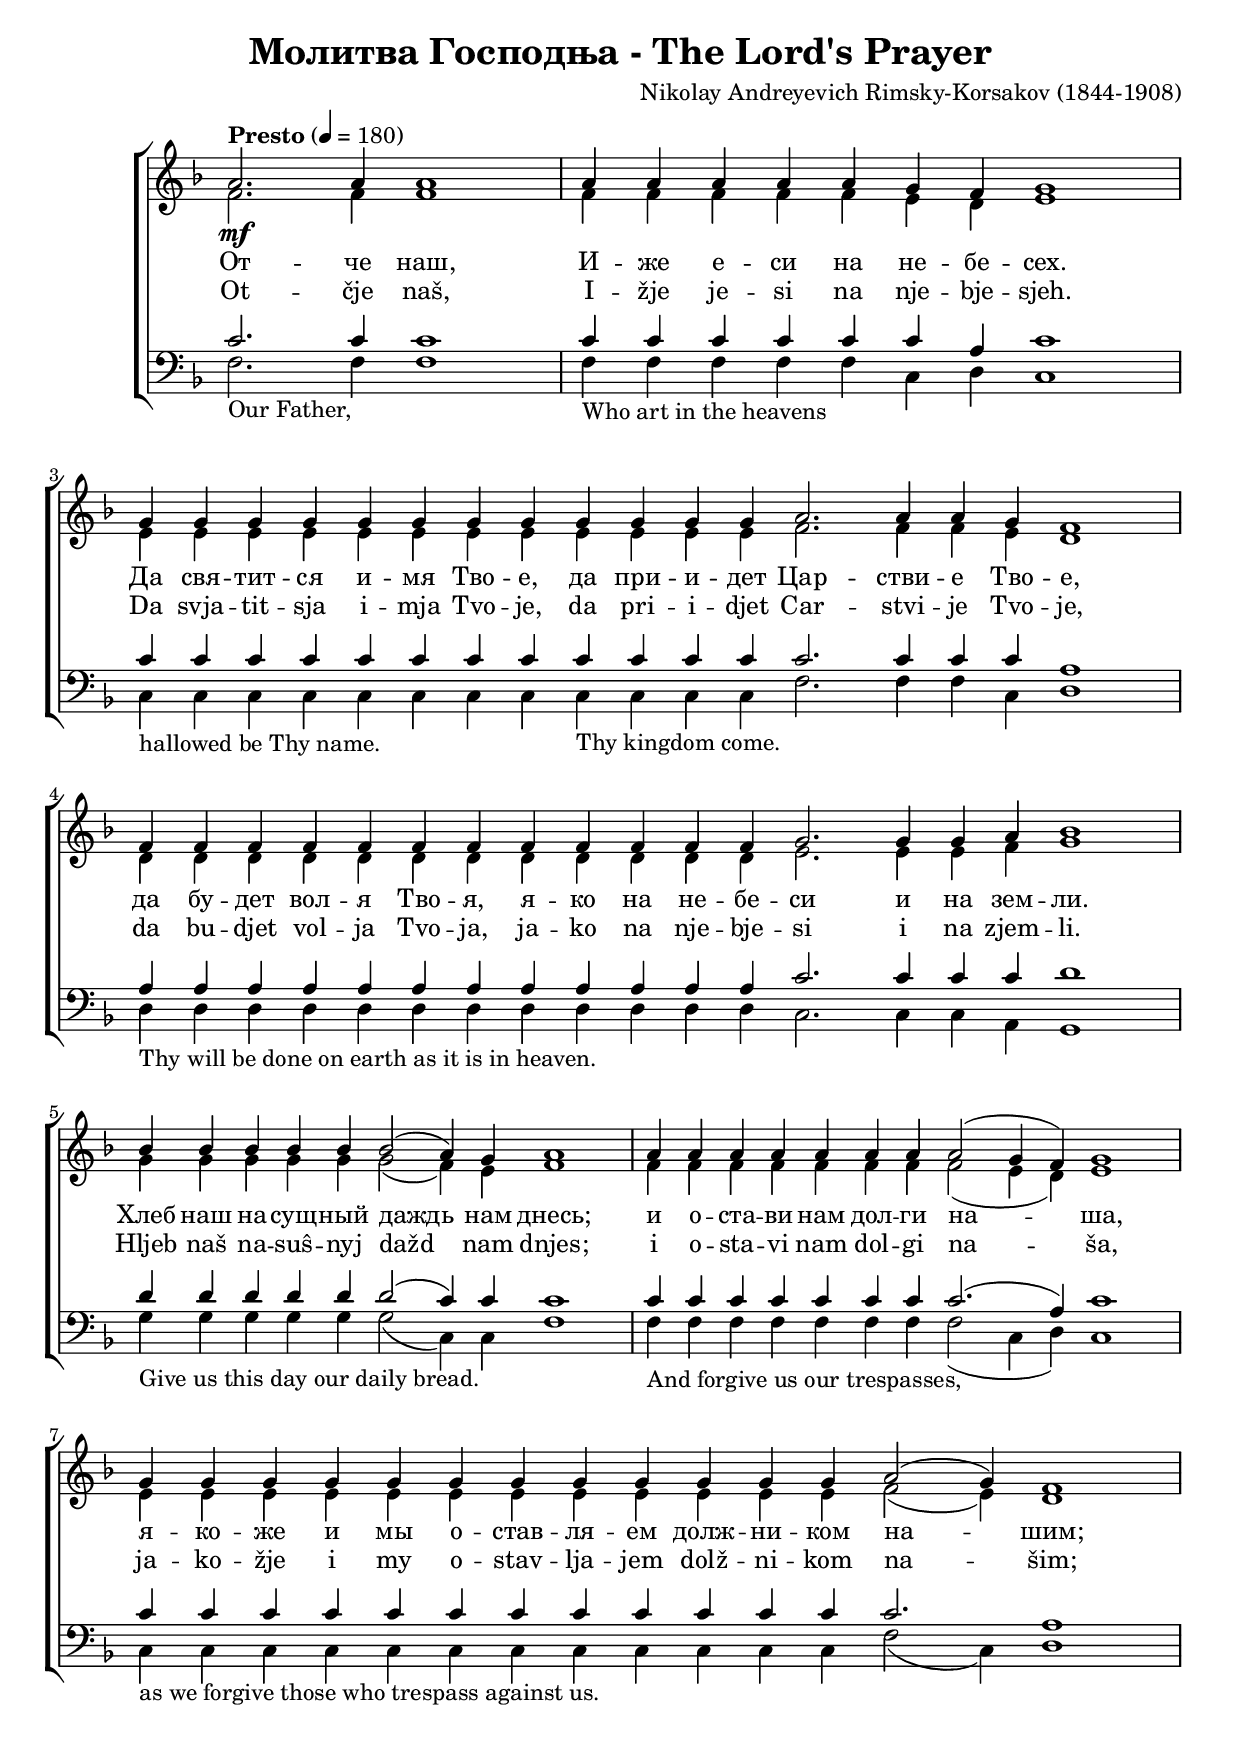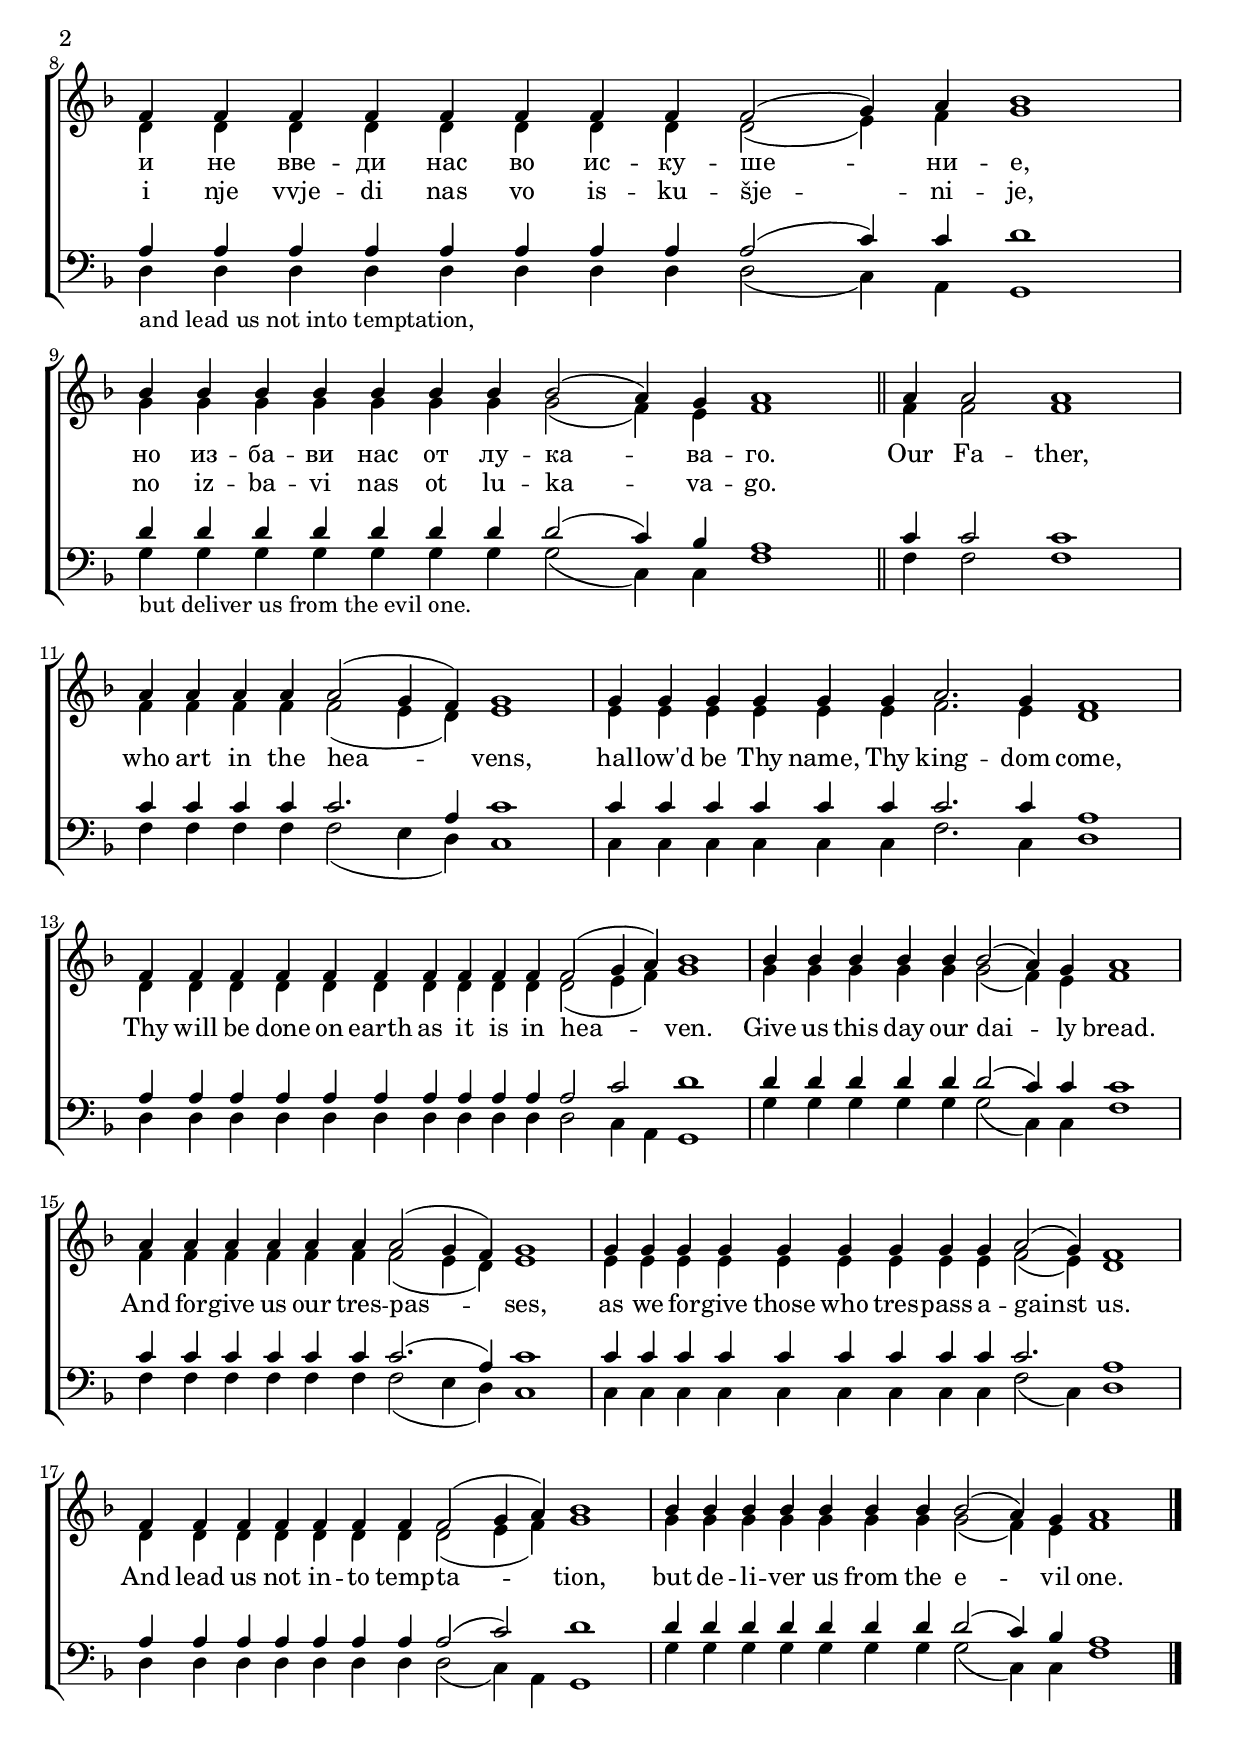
\version "2.18.2"

global = {
	\key f \major 
	\tempo Presto 4 = 180
}

\header {
	title = "Молитва Господња - The Lord's Prayer"
	%subtitle = "Отче наш - Otche nash"
	composer = "Nikolay Andreyevich Rimsky-Korsakov (1844-1908)"
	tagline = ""
}

\paper {
	system-count = #11
	page-count = #2
}

Cyrillic = \lyricmode {
	От -- че наш, И -- же е -- си на не -- бе -- сех.
	Да свя -- тит -- ся и -- мя Тво -- е,
	да при -- и -- дет Цар -- стви -- е Тво -- е,
	да бу -- дет вол -- я Тво -- я, я -- ко на не -- бе -- си и на зем -- ли.
	Хлеб наш на -- сущ -- ный даждь нам днесь;
	и о -- ста -- ви нам дол -- ги на -- ша,
	я -- ко -- же и мы о -- став -- ля -- ем долж -- ни -- ком на -- шим;
	и не вве -- ди нас во ис -- ку -- ше -- ни -- е,
	но из -- ба -- ви нас от лу -- ка -- ва -- го.
	%Ибо Твое есть Царство и сила и слава во веки. Аминь.

%NOTE: Latin lyrics may be disabled, so the English verse is included here.
	Our Fa -- ther, who art in the hea -- vens,
	hal -- low'd be Thy name, Thy king -- dom come,
	Thy will be done on earth as it is in hea -- ven.
	Give us this day our dai -- ly bread.
	And for -- give us our tres -- pas -- ses,
	as we for -- give those who tres -- pass a -- gainst us.
	And lead us not in -- to temp -- ta -- tion,
	but de -- li -- ver us from the e -- vil one.
}

Latin = \lyricmode {
	Ot -- čje naš, I -- žje je -- si na nje -- bje -- sjeh.
	Da svja -- tit -- sja i -- mja Tvo -- je,
	da pri -- i -- djet Car -- stvi -- je Tvo -- je,
	da bu -- djet vol -- ja Tvo -- ja, ja -- ko na nje -- bje -- si i na zjem -- li.
	Hljeb naš na -- suŝ -- nyj dažd nam dnjes;
	i o -- sta -- vi nam dol -- gi na -- ša,
	ja -- ko -- žje i my o -- stav -- lja -- jem dolž -- ni -- kom na -- šim;
	i nje vvje -- di nas vo is -- ku -- šje -- ni -- je,
	no iz -- ba -- vi nas ot lu -- ka -- va -- go.
	%Ibo Tvoje jest Carstvo i sila i slava vo vjeki. Amin.
}

sopMusic = \relative {
	\time 8/4 a'2.\mf a4 a1 \bar "|"
	\time 11/4 a4 a a a a g f g1 \bar "|"
	\time 22/4 g4 g g g g g g g g g g g a2. a4 a g f1 \bar "|"
	\time 22/4 f4 f f f f f f f f f f f g2. g4 g a bes1 \bar "|"
	\time 13/4 bes4 bes bes bes bes bes2 (a4) g a1  \bar "|"
	\time 15/4 a4 a a a a a a a2 (g4 f) g1 \bar "|"
	\time 19/4 g4 g g g g g g g g g g g a2 (g4) f1 \bar "|"
	\time 16/4 f4 f f f f f f f f2 (g4) a bes1 \bar "|"
	\time 15/4 bes4 bes bes bes bes bes bes bes2 (a4) g a1 \bar "||"

	\time 7/4 a4 a2 a1 \bar "|"
	\time 12/4 a4 a a a a2 (g4 f) g1 \bar "|"
	\time 14/4 g4 g g g g g a2. g4 f1 \bar "|"
	\time 18/4 f4 f f f f f f f f f f2 (g4 a) bes1 \bar "|"
	\time 13/4 bes4 bes bes bes bes bes2 (a4) g a1 \bar "|"
	\time 14/4 a4 a a a a a a2 (g4 f) g1 \bar "|"
	\time 16/4 g4 g g g g g g g g a2 (g4) f1 \bar "|"
	\time 15/4 f4 f f f f f f f2 (g4 a) bes1 \bar "|"
	\time 15/4 bes4 bes bes bes bes bes bes bes2 (a4) g a1 \bar "|."
}

altoMusic = \relative {
	f'2. f4 f1
	f4 f f f f e d e1
	e4 e e e e e e e e e e e f2. f4 f e d1
	d4 d d d d d d d d d d d e2. e4 e f g1
	g4 g g g g g2 (f4) e f1 
	f4 f f f f f f f2 (e4 d) e1
	e4 e e e e e e e e e e e f2 (e4) d1
	d4 d d d d d d d d2 (e4) f g1
	g4 g g g g g g g2 (f4) e f1

	f4 f2 f1
	f4 f f f f2 (e4 d) e1
	e4 e e e e e f2. e4 d1
	d4 d d d d d d d d d d2 (e4 f) g1
	g4 g g g g g2 (f4) e f1
	f4 f f f f f f2 (e4 d) e1
	e4 e e e e e e e e f2 (e4) d1
	d4 d d d d d d d2 (e4 f) g1
	g4 g g g g g g g2 (f4) e f1
}

tenorMusic = \relative {
	c'2. c4 c1
	c4 c c c c c a c1
	c4 c c c c c c c c c c c c2. c4 c c a1
	a4 a a a a a a a a a a a c2. c4 c c d1
	d4 d d d d d2 (c4) c c1
	c4 c c c c c c c2. (a4) c1
	c4 c c c c c c c c c c c c2. a1
	a4 a a a a a a a a2 (c4) c d1
	d4 d d d d d d d2 (c4) bes a1

	c4 c2 c1
	c4 c c c c2. a4 c1
	c4 c c c c c c2. c4 a1
	a4 a a a a a a a a a a2 c2 d1
	d4 d d d d d2 (c4) c c1
	c4 c c c c c c2. (a4) c1
	c4 c c c c c c c c c2. a1
	a4 a a a a a a a2 (c2) d1
	d4 d d d d d d d2 (c4) bes a1
}

bassMusic = \relative {
	f2._\markup{Our Father,} f4 f1
	f4_\markup{Who art in the heavens} f f f f c d c1
	c4_\markup{hallowed be Thy name.} c c c c c c c c_\markup{Thy kingdom come.} c c c f2. f4 f c d1
	d4_\markup{Thy will be done on earth as it is in heaven.} d d d d d d d d d d d c2. c4 c a g1
	g'4_\markup{Give us this day our daily bread.} g g g g g2 (c,4) c f1
	f4_\markup{And forgive us our trespasses,} f f f f f f f2 (c4 d) c1
	c4_\markup{as we forgive those who trespass against us.} c c c c c c c c c c c f2 (c4) d1
	d4_\markup{and lead us not into temptation,} d d d d d d d d2 (c4) a g1
	g'4_\markup{but deliver us from the evil one.} g g g g g g g2 (c,4) c f1

	f4 f2 f1
	f4 f f f f2 (e4 d) c1
	c4 c c c c c f2. c4 d1
	d4 d d d d d d d d d d2 c4 a g1
	g'4 g g g g g2 (c,4) c f1
	f4 f f f f f f2 (e4 d) c1
	c4 c c c c c c c c f2 (c4) d1
	d4 d d d d d d d2 (c4) a g1
	g'4 g g g g g g g2 (c,4) c f1
}

\include "TEMPLATES_DIRECTORY/satb_notime.ily"

